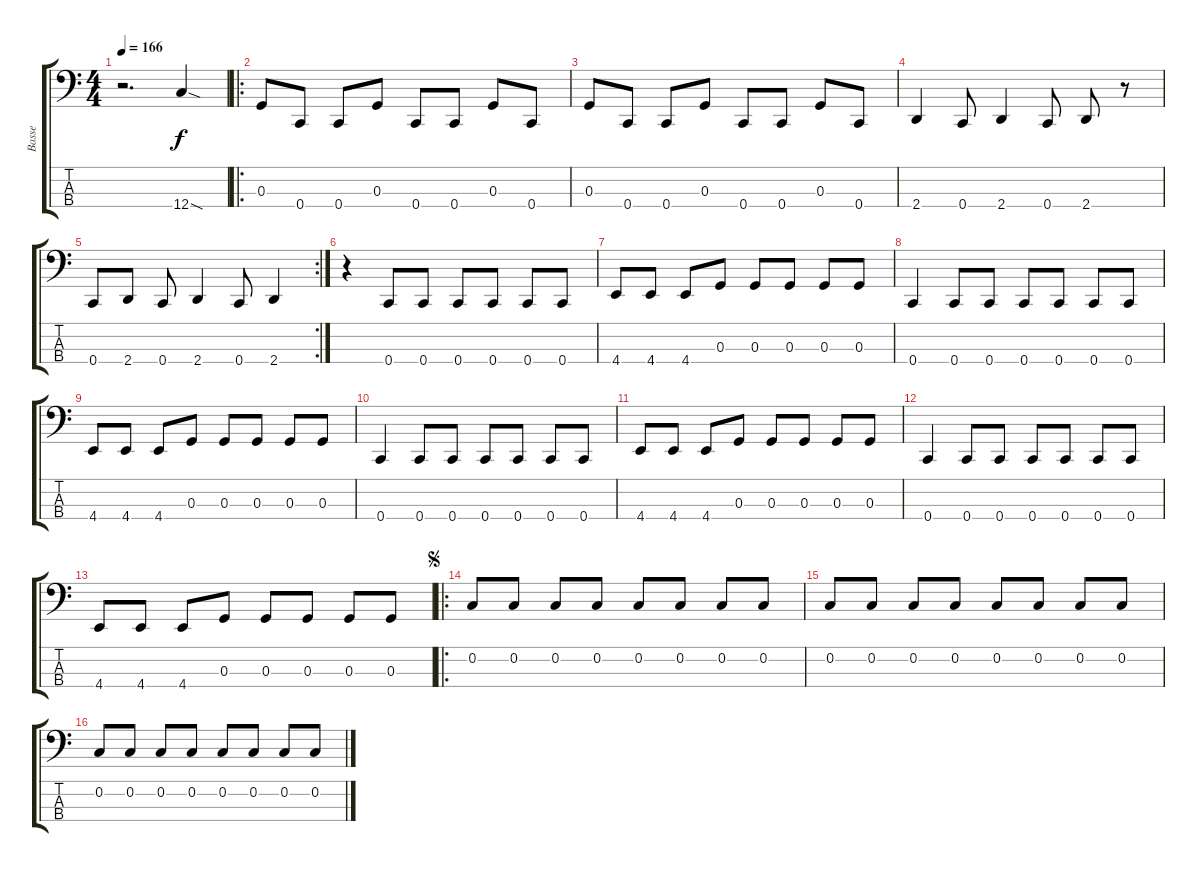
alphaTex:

\track ("Basse" "Basse") {instrument electricbassfinger}
\staff {score tabs}
\tuning (G2 C2 G1 C1) {hide}
\ts (4 4)
\tempo 166
\clef f4
\ks c
r.2{d dy f instrument electricbassfinger} 12.4{sod}.4 |
\ro
0.3.8 0.4.8 0.4.8 0.3.8 0.4.8 0.4.8 0.3.8 0.4.8 |
0.3.8 0.4.8 0.4.8 0.3.8 0.4.8 0.4.8 0.3.8 0.4.8 |
2.4.4 0.4.8 2.4.4 0.4.8 2.4.8 r.8 |
\rc 2
0.4.8 2.4.8 0.4.8 2.4.4 0.4.8 2.4.4 |
r.4 0.4.8 0.4.8 0.4.8 0.4.8 0.4.8 0.4.8 |
4.4.8 4.4.8 4.4.8 0.3.8 0.3.8 0.3.8 0.3.8 0.3.8 |
0.4.4 0.4.8 0.4.8 0.4.8 0.4.8 0.4.8 0.4.8 |
4.4.8 4.4.8 4.4.8 0.3.8 0.3.8 0.3.8 0.3.8 0.3.8 |
0.4.4 0.4.8 0.4.8 0.4.8 0.4.8 0.4.8 0.4.8 |
4.4.8 4.4.8 4.4.8 0.3.8 0.3.8 0.3.8 0.3.8 0.3.8 |
0.4.4 0.4.8 0.4.8 0.4.8 0.4.8 0.4.8 0.4.8 |
4.4.8 4.4.8 4.4.8 0.3.8 0.3.8 0.3.8 0.3.8 0.3.8 |
\ro
\jump segno
0.2.8 0.2.8 0.2.8 0.2.8 0.2.8 0.2.8 0.2.8 0.2.8 |
0.2.8 0.2.8 0.2.8 0.2.8 0.2.8 0.2.8 0.2.8 0.2.8 |
0.2.8 0.2.8 0.2.8 0.2.8 0.2.8 0.2.8 0.2.8 0.2.8
